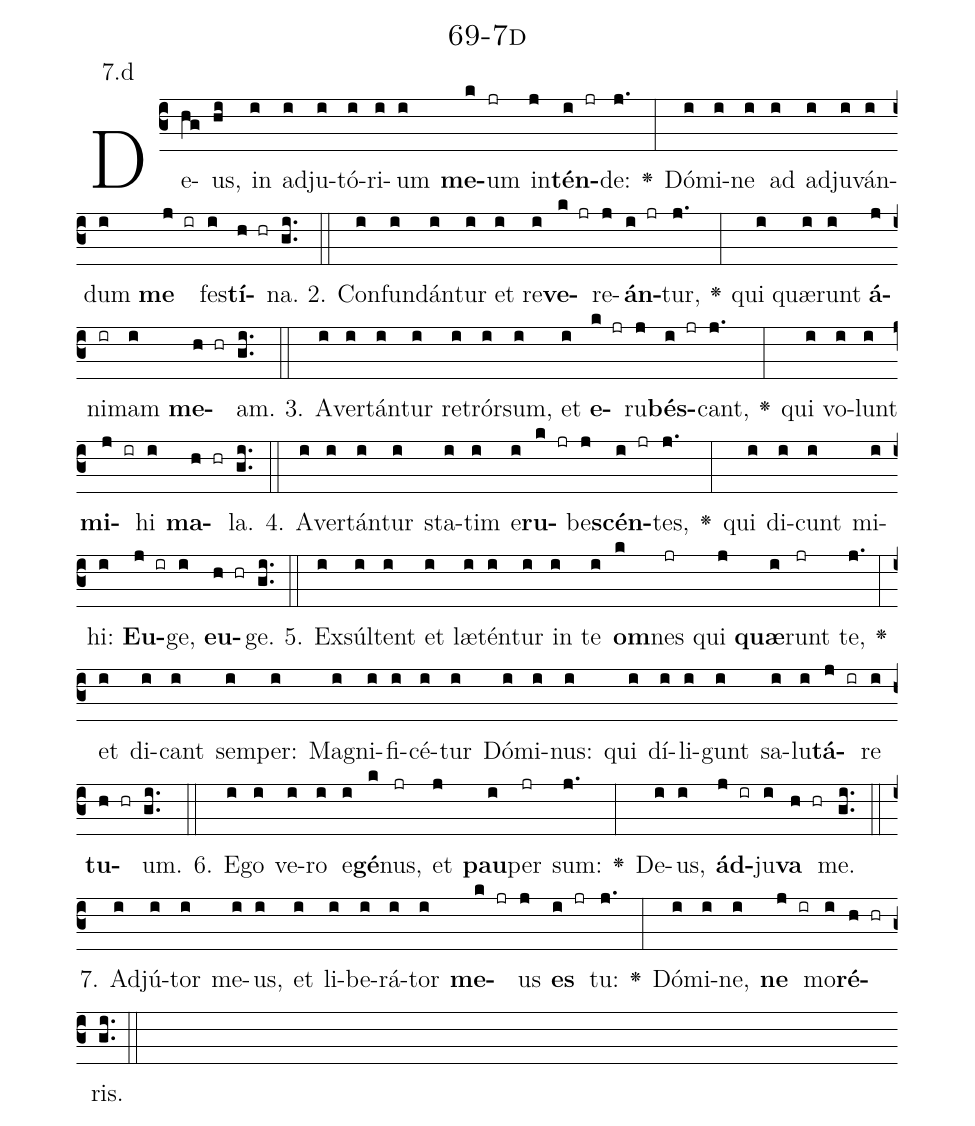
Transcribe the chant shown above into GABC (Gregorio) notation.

name: 69-7d;
annotation: 7.d;
%%
(c3)De(hg)us,(hi) in(i) ad(i)ju(i)tó(i)ri(i)um(i) <b>me</b>(k)um(jr) in(j)<b>tén</b>(i jr)de:(j.) <v>\greheightstar</v>(:) Dó(i)mi(i)ne(i) ad(i) ad(i)ju(i)ván(i)dum(i) <b>me</b>(j ir) fes(i)<b>tí</b>(h hr)na.(gi..) (::)
2. Con(i)fun(i)dán(i)tur(i) et(i) re(i)<b>ve</b>(k jr)re(j)<b>án</b>(i jr)tur,(j.) <v>\greheightstar</v>(:) qui(i) quæ(i)runt(i) <b>á</b>(j)ni(ir)mam(i) <b>me</b>(h hr)am.(gi..) (::)
3. A(i)ver(i)tán(i)tur(i) re(i)trór(i)sum,(i) et(i) <b>e</b>(k jr)ru(j)<b>bés</b>(i jr)cant,(j.) <v>\greheightstar</v>(:) qui(i) vo(i)lunt(i) <b>mi</b>(j ir)hi(i) <b>ma</b>(h hr)la.(gi..) (::)
4. A(i)ver(i)tán(i)tur(i) sta(i)tim(i) e(i)<b>ru</b>(k jr)be(j)<b>scén</b>(i jr)tes,(j.) <v>\greheightstar</v>(:) qui(i) di(i)cunt(i) mi(i)hi:(i) <b>Eu</b>(j ir)ge,(i) <b>eu</b>(h hr)ge.(gi..) (::)
5. Ex(i)súl(i)tent(i) et(i) læ(i)tén(i)tur(i) in(i) te(i) <b>om</b>(k)nes(jr) qui(j) <b>quæ</b>(i)runt(jr) te,(j.) <v>\greheightstar</v>(:) et(i) di(i)cant(i) sem(i)per:(i) Ma(i)gni(i)fi(i)cé(i)tur(i) Dó(i)mi(i)nus:(i) qui(i) dí(i)li(i)gunt(i) sa(i)lu(i)<b>tá</b>(j ir)re(i) <b>tu</b>(h hr)um.(gi..) (::)
6. E(i)go(i) ve(i)ro(i) e(i)<b>gé</b>(k)nus,(jr) et(j) <b>pau</b>(i)per(jr) sum:(j.) <v>\greheightstar</v>(:) De(i)us,(i) <b>ád</b>(j ir)ju(i)<b>va</b>(h hr) me.(gi..) (::)
7. Ad(i)jú(i)tor(i) me(i)us,(i) et(i) li(i)be(i)rá(i)tor(i) <b>me</b>(k jr)us(j) <b>es</b>(i jr) tu:(j.) <v>\greheightstar</v>(:) Dó(i)mi(i)ne,(i) <b>ne</b>(j ir) mo(i)<b>ré</b>(h hr)ris.(gi..) (::)
